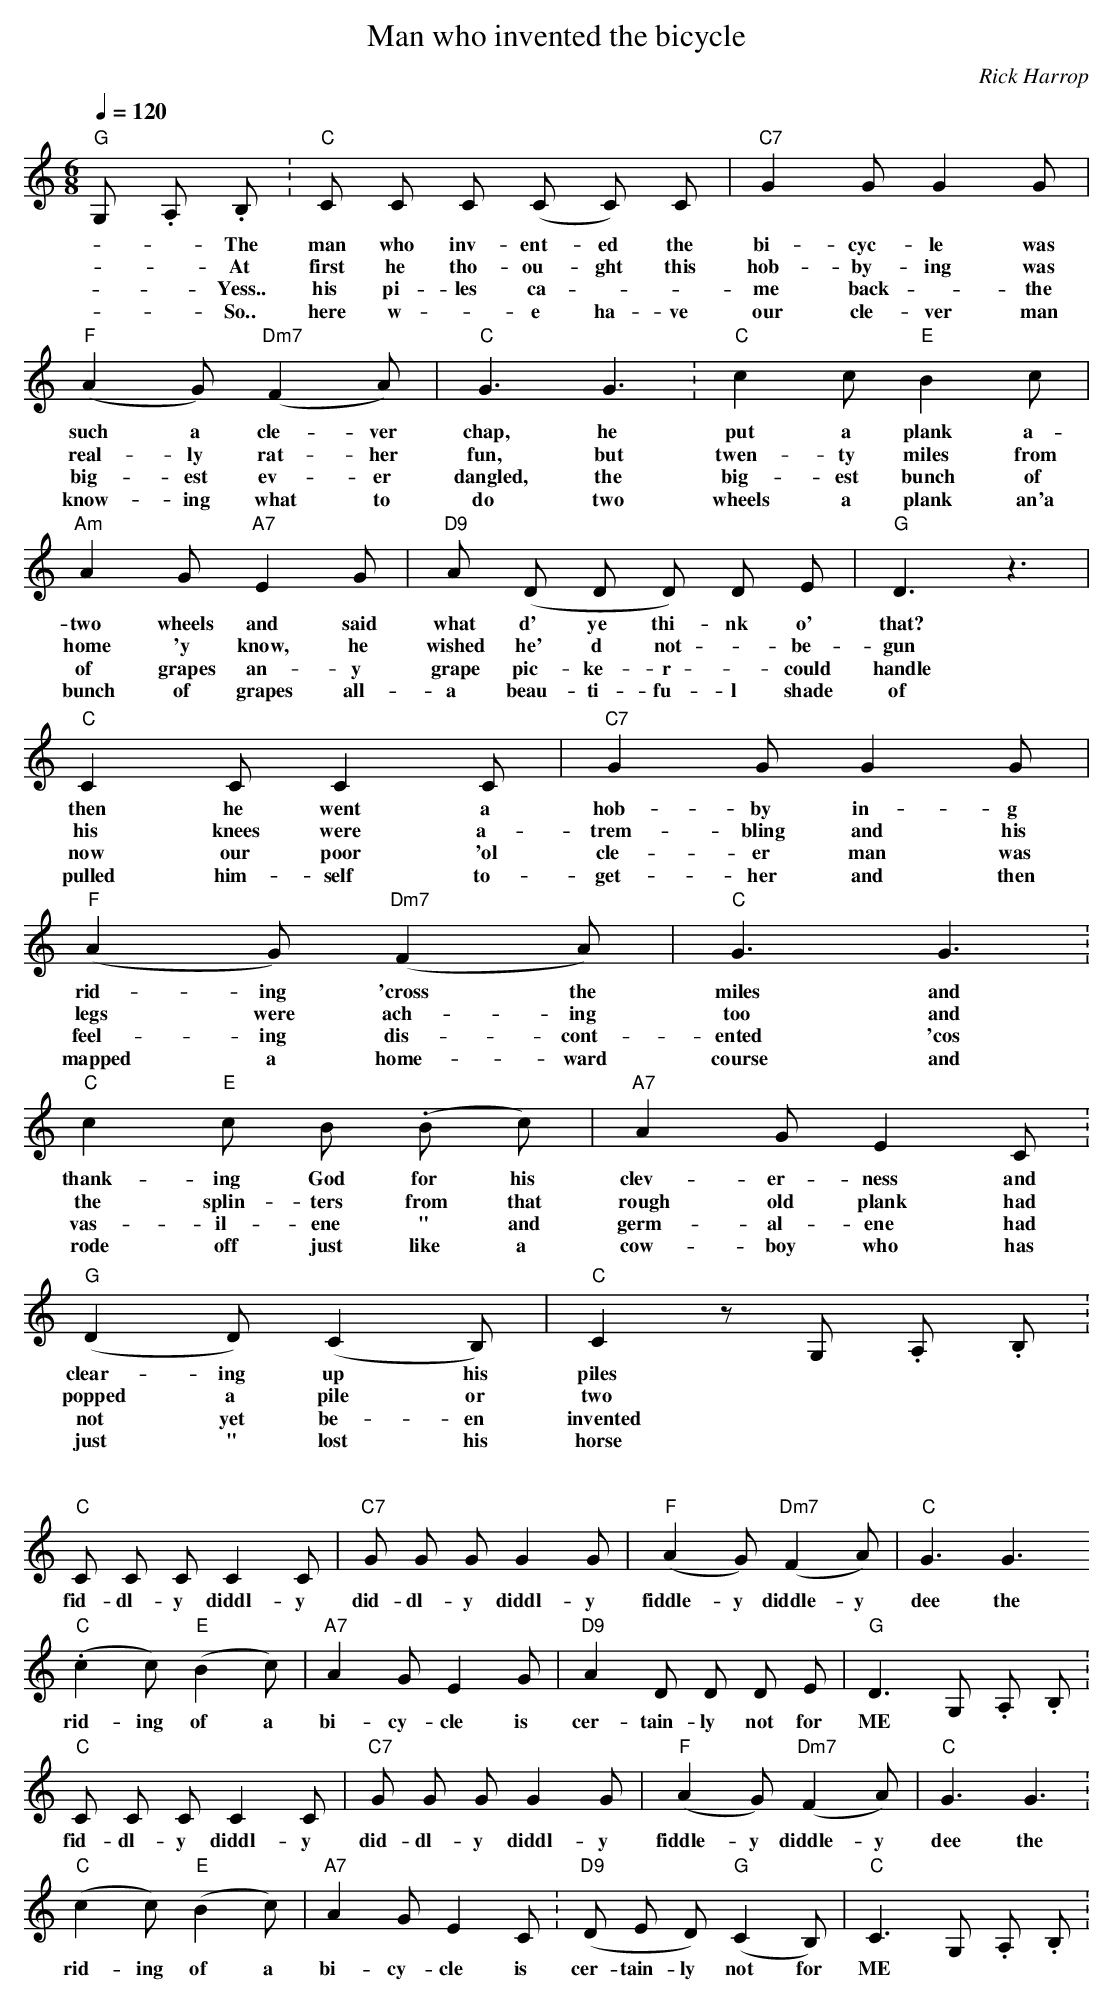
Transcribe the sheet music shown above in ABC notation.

X:1
T:Man who invented the bicycle
C:Rick Harrop
L:1/8
Q:1/4=120
M:6/8
K:C
    "G"G,. A,.   B,. | "C" C  C    C       ( C       C  )     C    |  "C7" G2   G     G2     G   |
w:  - -       The      man    who  inv-      ent-    ed       the       bi-  cyc-  le     was
w:  - -       At       first  he   tho-	     ou-     ght      this      hob- by-   ing    was
w:  - -       Yess..   his    pi-  les       ca      --       me   	back  -   the
w:  - -       So..     here   w -  e         ha-     ve       our       cle- ver   man    not
   ( "F"A2      G  )  ( "Dm7"F2      A   )  |  "C"G3    G3.           | "C"c2    c      "E"B2     c    |
w:   such    a       cle-   ver               chap,    he              put      a      plank     a-
w:   real-   ly      rat-   her               fun,     but             twen-	ty     miles    from
w:   big-    est     ev-    er                dangled, the             big-     est    bunch     of
w:   know-   ing     what   to		      do       two 	       wheels   a      plank    an'a
   "Am"A2  G       "A7"E2     G    | "D9"A   ( D      D     D     )     D       E   | "G"D3     z3 |
w: two  wheels     and        said       what     d'     ye    thi-      nk      o'       that?
w: home     'y     know,      he         wished   he'   d      not      -        be-      gun
w: of   grapes     an-	      y          grape    pic-	ke-    r        -        could    handle
w: bunch    of     grapes     all-a      beau-    ti-   fu-    l        shade    of       blue   he
   "C"C2     C      C2    C        |  "C7"G2    G         G2    G        |
w: then   he     went  a               hob-  by        in-   g
w: his    knees  were  a-     	       trem- bling     and   his
w: now    our    poor  'ol             cle-  er        man   was
w: pulled him-   self  to-	       get-  her       and   then
   ( "F"A2  G) ( "Dm7"F2  A  )        |  "C"G3     G3.             |
w: rid-   ing  'cross   the             miles     and
w: legs   were ach-	ing		too       and
w: feel-  ing  dis-     cont-           ented	  'cos
w: mapped a    home-	ward		course    and
   "C"c2    "E"c    B.    ( B      c    )    |  "A7"A2   G      E2     C.     |
w: thank-   ing     God     for    his          clev-    er-    ness   and
w: the      splin-  ters    from   that         rough    old    plank  had
w: vas-	    il-     ene     "      and          germ-    al-	ene    had
w: rode     off     just    like   a            cow-     boy    who    has
    ("G"  D2         D   )   ( C2     B,   )    | "C" C2      z   G,.  A,.   B,.    |
w:     clear-     ing       up     his           piles
w:     popped     a         pile   or            two
w:     not        yet       be-    en            invented
w:     just       "         lost   his           horse
  "C"C    C     C   C2      C     | "C7"G     G    G    G2     G     | ("F"A2  G  )  ("Dm7" F2  A  )  |     "C" G3  G3.
w:fid- dl-   y   diddl-  y          did-  dl-  y    diddl- y          fiddle- y      diddle- y          dee  the
   ("C"   c2   c  )    ("E" B2    c  )  | "A7"  A2    G   E2   G    | "D9" A2   D      D  D   E    | "G" D3  G,.  A,.   B,.  |
w:     rid- ing       of    a         bi-   cy- cle  is       cer- tain-  ly not for     ME
  "C" C    C     C   C2      C     | "C7" G     G    G    G2     G     | ("F" A2     G  )  ("Dm7" F2     A  )  | "C" G3  G3. |
w:fid- dl-   y   diddl-  y          did-  dl-  y    diddl- y          fiddle- y      diddle- y          dee  the
   ("C"   c2   c  )    ( "E" B2    c  )  | "A7"   A2    G   E2   C.   | "D9"  ( D    E      D )   ("G" C2   B, )   | "C" C3  G,.  A,.   B,.  |
w:     rid- ing       of    a         bi-   cy- cle  is       cer-   tain-  ly     not for       ME
